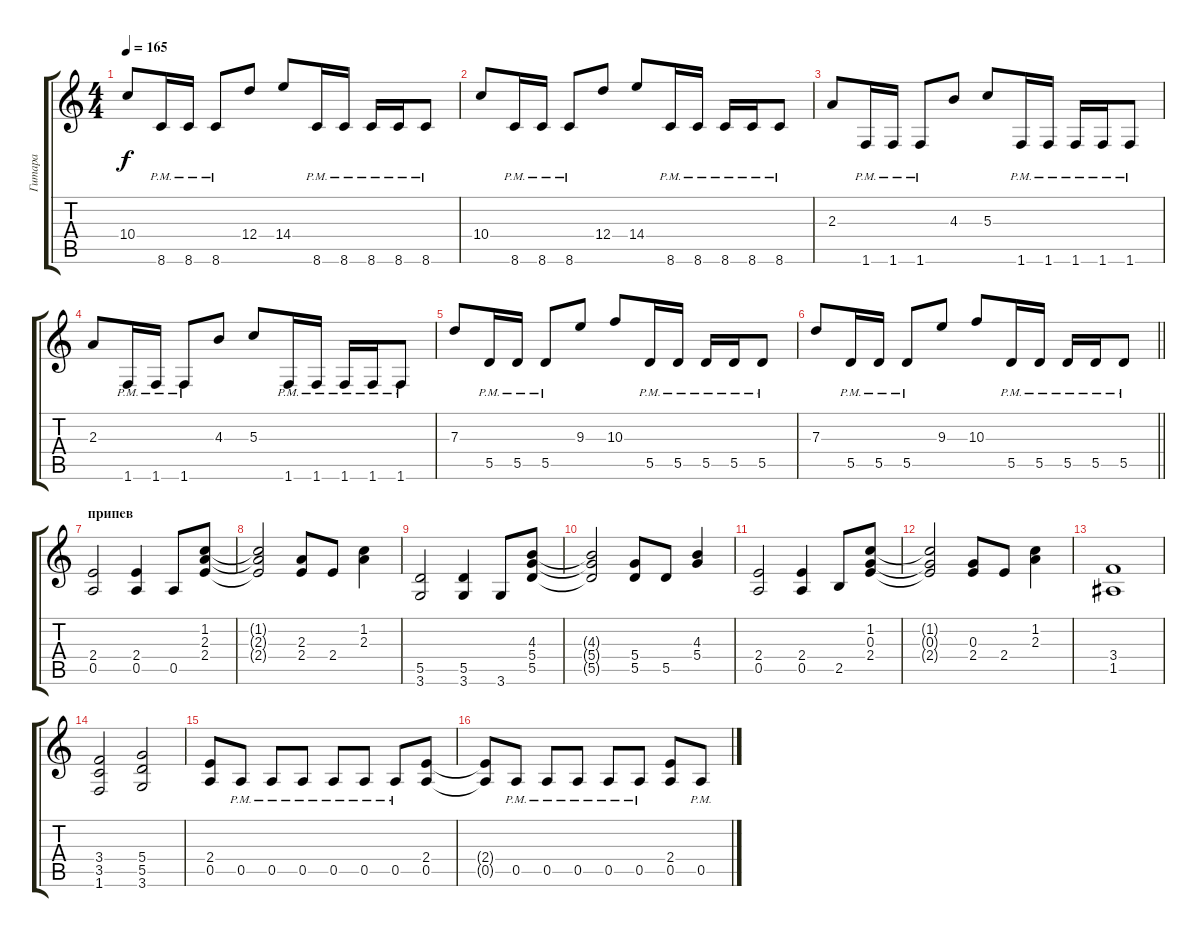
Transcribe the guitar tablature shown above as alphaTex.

\track ("Гитара" "Гитара") {instrument distortionguitar}
\staff {score tabs}
\tuning (E4 B3 G3 D3 A2 E2) {hide}
\ts (4 4)
\tempo 165
\clef g2
\ks c
10.4.8{dy f} 8.6{pm}.16 8.6{pm}.16 8.6{pm}.8 12.4.8 14.4.8 8.6{pm}.16 8.6{pm}.16 8.6{pm}.16 8.6{pm}.16 8.6{pm}.8 |
10.4.8 8.6{pm}.16 8.6{pm}.16 8.6{pm}.8 12.4.8 14.4.8 8.6{pm}.16 8.6{pm}.16 8.6{pm}.16 8.6{pm}.16 8.6{pm}.8 |
2.3.8 1.6{pm}.16 1.6{pm}.16 1.6{pm}.8 4.3.8 5.3.8 1.6{pm}.16 1.6{pm}.16 1.6{pm}.16 1.6{pm}.16 1.6{pm}.8 |
2.3.8 1.6{pm}.16 1.6{pm}.16 1.6{pm}.8 4.3.8 5.3.8 1.6{pm}.16 1.6{pm}.16 1.6{pm}.16 1.6{pm}.16 1.6{pm}.8 |
7.3.8 5.5{pm}.16 5.5{pm}.16 5.5{pm}.8 9.3.8 10.3.8 5.5{pm}.16 5.5{pm}.16 5.5{pm}.16 5.5{pm}.16 5.5{pm}.8 |
\barLineRight lightlight
7.3.8 5.5{pm}.16 5.5{pm}.16 5.5{pm}.8 9.3.8 10.3.8 5.5{pm}.16 5.5{pm}.16 5.5{pm}.16 5.5{pm}.16 5.5{pm}.8 |
\section ("" "припев")
(2.4 0.5).2 (2.4 0.5).4 0.5.8 (1.2 2.3 2.4).8 |
(1.2{t} 2.3{t} 2.4{t}).2 (2.3 2.4).8 2.4.8 (1.2 2.3).4 |
(5.5 3.6).2 (5.5 3.6).4 3.6.8 (4.3 5.4 5.5).8 |
(4.3{t} 5.4{t} 5.5{t}).2 (5.4 5.5).8 5.5.8 (4.3 5.4).4 |
(2.4 0.5).2 (2.4 0.5).4 2.5.8 (1.2 0.3 2.4).8 |
(1.2{t} 0.3{t} 2.4{t}).2 (0.3 2.4).8 2.4.8 (1.2 2.3).4 |
(3.4 1.5).1 |
(3.4 3.5 1.6).2 (5.4 5.5 3.6).2 |
(2.4 0.5).8 0.5{pm}.8 0.5{pm}.8 0.5{pm}.8 0.5{pm}.8 0.5{pm}.8 0.5{pm}.8 (2.4 0.5).8 |
(2.4{t} 0.5{t}).8 0.5{pm}.8 0.5{pm}.8 0.5{pm}.8 0.5{pm}.8 0.5{pm}.8 (2.4 0.5).8 0.5{pm}.8
